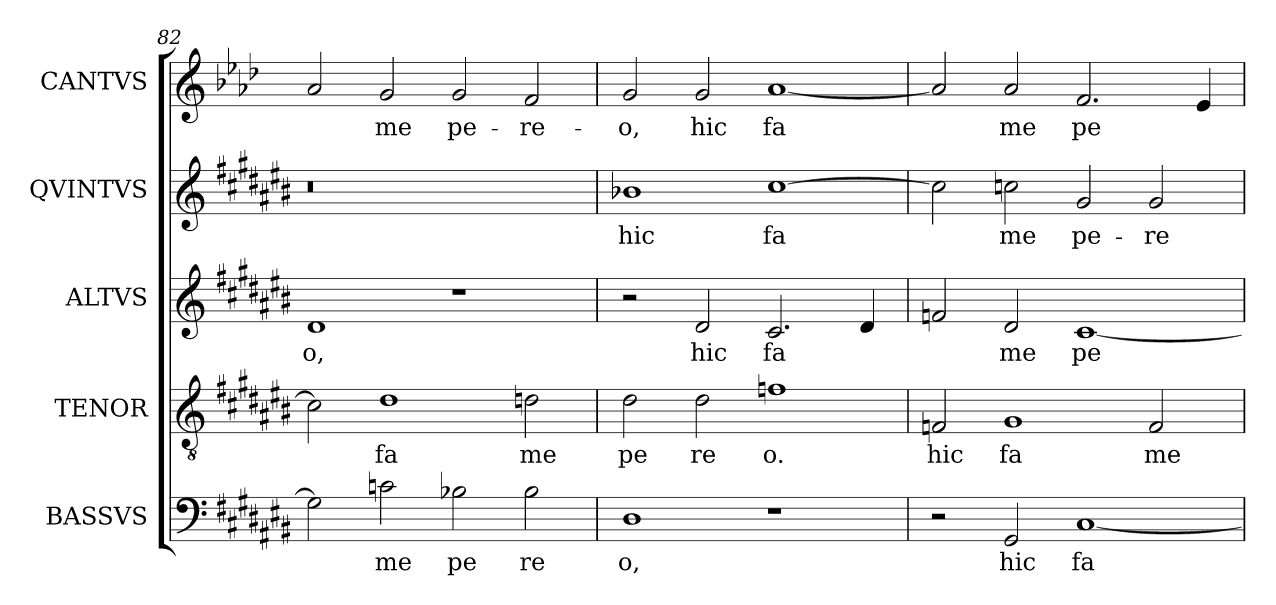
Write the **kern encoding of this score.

**kern	**text	**kern	**text	**kern	**text	**kern	**text	**kern	**text
*part5	*part5	*part4	*part4	*part3	*part3	*part2	*part2	*part1	*part1
*staff5	*staff5	*staff4	*staff4	*staff3	*staff3	*staff2	*staff2	*staff1	*staff1
*I"BASSVS	*	*I"TENOR	*	*I"ALTVS	*	*I"QVINTVS	*	*I"CANTVS	*
*clefF4	*	*clefGv2	*	*clefG2	*	*clefG2	*	*clefG2	*
*ITrd-3c-5	*	*ITrd-3c-5	*	*ITrd-3c-5	*	*ITrd-3c-5	*	*	*
*k[f#c#g#d#a#e#b#]	*	*k[f#c#g#d#a#e#b#]	*	*k[f#c#g#d#a#e#b#]	*	*k[f#c#g#d#a#e#b#]	*	*k[b-e-a-d-]	*
*C#:	*	*C#:	*	*C#:	*	*C#:	*	*A-:	*
=82	=82	=82	=82	=82	=82	=82	=82	=82	=82
!	!LO:LY:b:cj	!	!LO:LY:b:cj	!	!LO:LY:b:cj	!	!	!	!LO:LY:b:cj
2c#\]	.	2f\]	.	1g#	o,	0r	.	2a-/	--
!	!LO:LY:b:cj	!	!LO:LY:b:cj	!	!	!	!	!	!LO:LY:b:cj
2f\	me	1g#	fa	.	.	.	.	2g/	-me
!	!LO:LY:b:cj	!	!	!	!	!	!	!	!LO:LY:b:cj
2e-\	pe	.	.	1r	.	.	.	2g/	pe-
!	!LO:LY:b:cj	!	!LO:LY:b:cj	!	!	!	!	!	!LO:LY:b:cj
2e-\	re	2g\	me	.	.	.	.	2f/	-re-
=83	=83	=83	=83	=83	=83	=83	=83	=83	=83
!	!LO:LY:b:cj	!	!LO:LY:b:cj	!	!	!	!LO:LY:b:cj	!	!LO:LY:b:cj
1G#	o,	2g#\	pe	2r	.	1ee-	hic	2g/	-o,
!	!	!	!LO:LY:b:cj	!	!LO:LY:b:cj	!	!	!	!LO:LY:b:cj
.	.	2g#\	re	2g#/	hic	.	.	2g/	hic
!	!	!	!LO:LY:b:cj	!	!LO:LY:b:cj	!	!LO:LY:b:cj	!	!LO:LY:b:cj
1r	.	1b-	o.	2.f#/	fa	[>1ff#	fa-	[<1a-	fa-
!	!	!	!	!	!LO:LY:b:cj	!	!	!	!
.	.	.	.	4g#/	.	.	.	.	.
=84	=84	=84	=84	=84	=84	=84	=84	=84	=84
!	!	!	!LO:LY:b:cj	!	!LO:LY:b:cj	!	!LO:LY:b:cj	!	!LO:LY:b:cj
2r	.	2B-/	hic	2b-/	.	2ff#\]	--	2a-/]	--
!	!LO:LY:b:cj	!	!LO:LY:b:cj	!	!LO:LY:b:cj	!	!LO:LY:b:cj	!	!LO:LY:b:cj
2C#/	hic	1c#	fa	2g#/	me	2ff\	-me	2a-/	-me
!	!LO:LY:b:cj	!	!	!	!LO:LY:b:cj	!	!LO:LY:b:cj	!	!LO:LY:b:cj
[<1F#	fa	.	.	[<1f#	pe	2cc#/	pe-	2.f/	pe-
!	!	!	!LO:LY:b:cj	!	!	!	!LO:LY:b:cj	!	!
.	.	2B-/	me	.	.	2cc#/	-re-	.	.
!	!	!	!	!	!	!	!	!	!LO:LY:b:cj
.	.	.	.	.	.	.	.	4e-/	--
=	=	=	=	=	=	=	=	=	=
*-	*-	*-	*-	*-	*-	*-	*-	*-	*-
